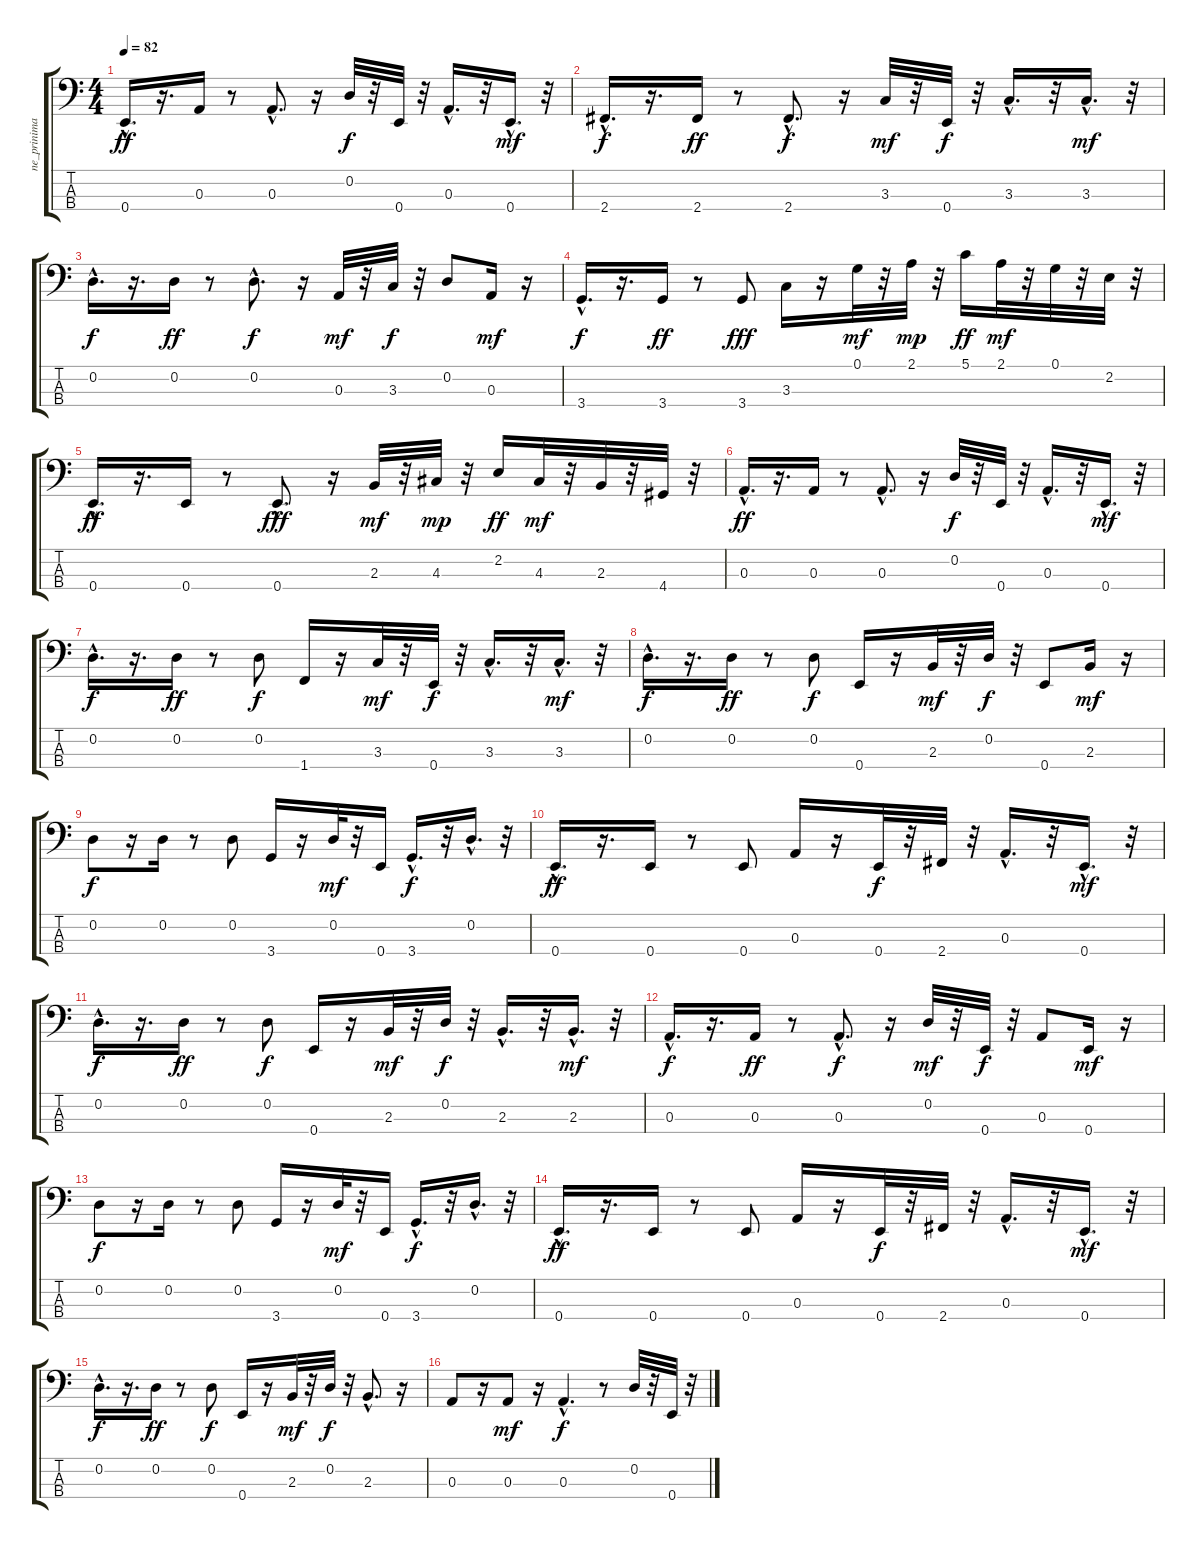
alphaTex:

\track ("ne_prinimai" "ne_prinima") {instrument fretlessbass}
\staff {score tabs}
\tuning (G2 D2 A1 E1) {hide}
\ts (4 4)
\tempo 82
\clef f4
\ks c
0.4{hac}.16{d dy ff} r.16{d} 0.3.16 r.8 0.3{hac}.8{d} r.16 0.2.32{dy f} r.32 0.4.32 r.32 0.3{hac}.16{d} r.32 0.4{hac}.16{d dy mf} r.32 |
2.4{hac}.16{d dy f} r.16{d} 2.4.16{dy ff} r.8 2.4{hac}.8{d dy f} r.16 3.3.32{dy mf} r.32 0.4.32{dy f} r.32 3.3{hac}.16{d} r.32 3.3{hac}.16{d dy mf} r.32 |
0.2{hac}.16{d dy f} r.16{d} 0.2.16{dy ff} r.8 0.2{hac}.8{d dy f} r.16 0.3.32{dy mf} r.32 3.3.32{dy f} r.32 0.2.8 0.3.16{dy mf} r.16 |
3.4{hac}.16{d dy f} r.16{d} 3.4.16{dy ff} r.8 3.4.8{dy fff} 3.3.16 r.16 0.1.32{dy mf} r.32 2.1.32{dy mp} r.32 5.1.16{dy ff} 2.1.32{dy mf} r.32 0.1.32 r.32 2.2.32 r.32 |
0.4{hac}.16{d dy ff} r.16{d} 0.4.16 r.8 0.4{hac}.8{d dy fff} r.16 2.3.32{dy mf} r.32 4.3.32{dy mp} r.32 2.2.16{dy ff} 4.3.32{dy mf} r.32 2.3.32 r.32 4.4.32 r.32 |
0.3{hac}.16{d dy ff} r.16{d} 0.3.16 r.8 0.3{hac}.8{d} r.16 0.2.32{dy f} r.32 0.4.32 r.32 0.3{hac}.16{d} r.32 0.4{hac}.16{d dy mf} r.32 |
0.2{hac}.16{d dy f} r.16{d} 0.2.16{dy ff} r.8 0.2.8{dy f} 1.4.16 r.16 3.3.32{dy mf} r.32 0.4.32{dy f} r.32 3.3{hac}.16{d} r.32 3.3{hac}.16{d dy mf} r.32 |
0.2{hac}.16{d dy f} r.16{d} 0.2.16{dy ff} r.8 0.2.8{dy f} 0.4.16 r.16 2.3.32{dy mf} r.32 0.2.32{dy f} r.32 0.4.8 2.3.16{dy mf} r.16 |
0.2.8{dy f} r.16 0.2.16 r.8 0.2.8 3.4.16 r.16 0.2.32{dy mf} r.32 0.4.16 3.4{hac}.16{d dy f} r.32 0.2{hac}.16{d} r.32 |
0.4{hac}.16{d dy ff} r.16{d} 0.4.16 r.8 0.4.8 0.3.16 r.16 0.4.32{dy f} r.32 2.4.32 r.32 0.3{hac}.16{d} r.32 0.4{hac}.16{d dy mf} r.32 |
0.2{hac}.16{d dy f} r.16{d} 0.2.16{dy ff} r.8 0.2.8{dy f} 0.4.16 r.16 2.3.32{dy mf} r.32 0.2.32{dy f} r.32 2.3{hac}.16{d} r.32 2.3{hac}.16{d dy mf} r.32 |
0.3{hac}.16{d dy f} r.16{d} 0.3.16{dy ff} r.8 0.3{hac}.8{d dy f} r.16 0.2.32{dy mf} r.32 0.4.32{dy f} r.32 0.3.8 0.4.16{dy mf} r.16 |
0.2.8{dy f} r.16 0.2.16 r.8 0.2.8 3.4.16 r.16 0.2.32{dy mf} r.32 0.4.16 3.4{hac}.16{d dy f} r.32 0.2{hac}.16{d} r.32 |
0.4{hac}.16{d dy ff} r.16{d} 0.4.16 r.8 0.4.8 0.3.16 r.16 0.4.32{dy f} r.32 2.4.32 r.32 0.3{hac}.16{d} r.32 0.4{hac}.16{d dy mf} r.32 |
0.2{hac}.16{d dy f} r.16{d} 0.2.16{dy ff} r.8 0.2.8{dy f} 0.4.16 r.16 2.3.32{dy mf} r.32 0.2.32{dy f} r.32 2.3{hac}.8{d} r.16 |
0.3.8 r.16 0.3.8{dy mf} r.16 0.3{hac}.4{d dy f} r.8 0.2.32 r.32 0.4.32 r.32
